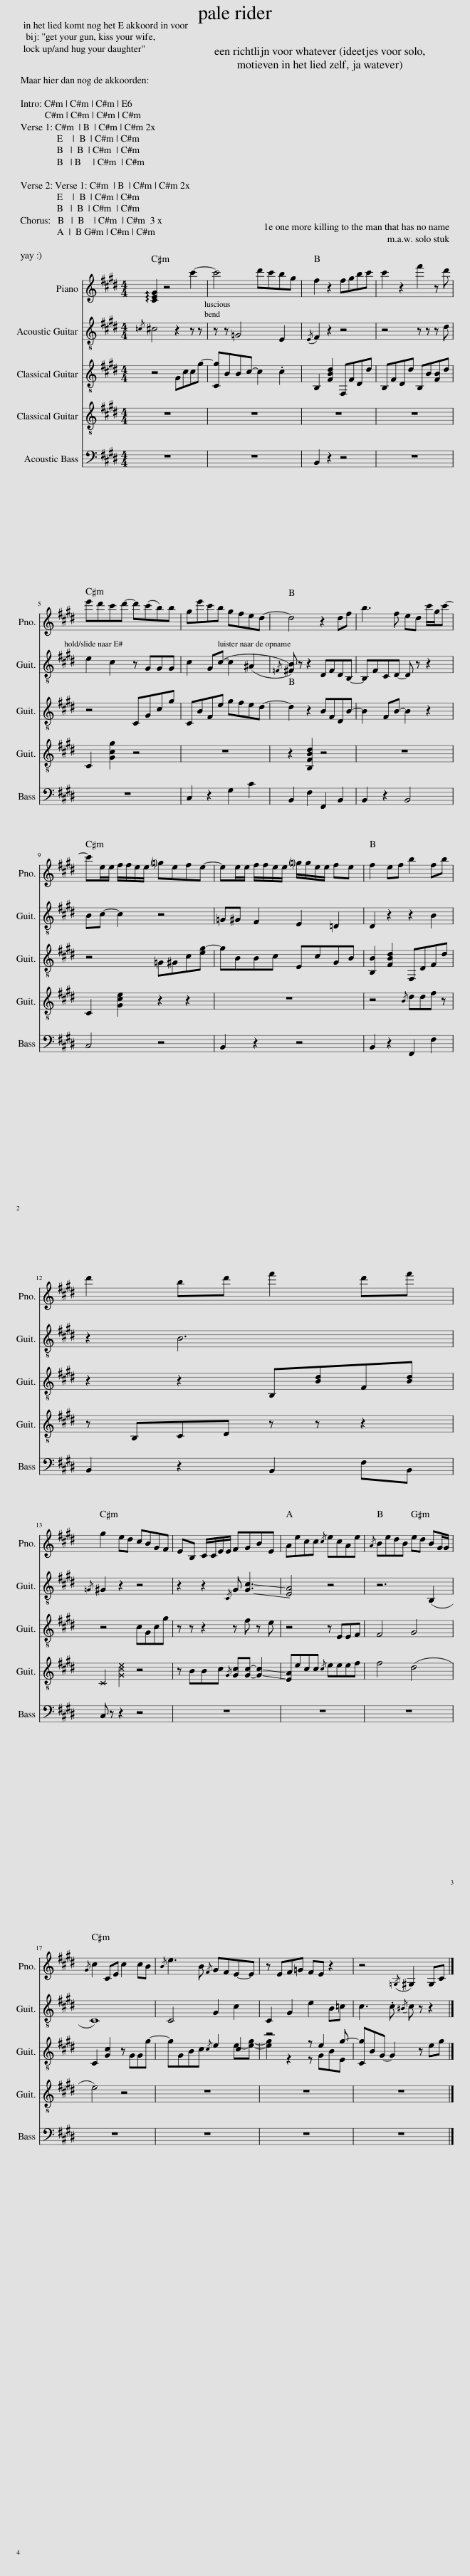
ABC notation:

X:1
%%score 1 2 ( 3 4 ) 5 6
L:1/8
M:4/4
I:linebreak $
K:E
V:1 treble
V:2 treble-8
V:3 treble-8
V:4 treble-8
V:5 treble-8
V:6 bass transpose=-12
V:1
 !arpeggio![CEG]2 z4 c'2- | c'4 d'c'bg | f2 z2 fgbc' | c'2 z2 f'2 z d' |$ e'd'c'd'- d'(c'b)b | %5
 ge'c'b gfed- | d4 z2 df | b3 f ed c'/g/c'- |$ c'e/e/ f/f/e/e/ !courtesy!=gefe- | ee/e/ f/f/e/e/ !courtesy!=g/g/e/e/ fe | %10
 f2 ef b2 fb |$ d'2 bd' f'2 d'f' |$ g2 ed cBGF | EB, C/C/E/E/ FGBE | Aecc{/c} ecAe | %15
{/A} BedB ed BG/G/ |${/G} c2 CE c2 cB |{/B} e3 B{/F} GFE-E | z EF=G FE z2 | z4{/=G,} ^G,2 G,C |] %20
V:2
{/=c} ^c4 z2 z z | z z =G4 E2 |{/E} F2 z2 z4 | z4 z z z d |$ e2 c2 z GGG | %5
 c2 G(c- c2) (^A2 |{/=F} [^FB]) z z2 DFDB,- | B,FCD- D z z2 |$ Bc- c2 z4 | =G^G F2 E2 =D2 | %10
 D2 z2 z2 B2 |$ z2 B6 |${/=G} ^G2 z2 z4 | z2 z2{/C} !-(!G !-(![Gc]3 | !-)![EA]4 z4 | %15
 z6 (B,2 |$ C8) | C4 G2 c2 | C2 G2 e2 B=c | c3 .c{/^B} c z z2 |] %20
V:3
 z4 Gccg- | [Cg]BBc- c2 .c2 | B,2 [FBd]2 F,FDd | B,FDd B,B[FB]d |$ z4 CGcg | %5
 CBGe gfed- | d2 z2 BFDB- | B2 FB- B2 z2 |$ z4 =G^Gc[eg-] | gBBc EcGB | %10
 [B,B]2 [FBd]2 F,DFd |$ z2 z2 B,[Bd]F[Bd] |$ z4 cGcg | z z z2 z f z e | z4 z EEF | %15
 F4 G4 |$ C2 [Gc]2 z GGg- | gGBc{/c} e2 c2 | z4 z e2 g- | [Cg]BG- G2 z eg |] %20
V:4
 x8 | x8 | x8 | x8 |$ x8 | %5
 x8 | x8 | x8 |$ x8 | x8 | %10
 x8 |$ x8 |$ x8 | x8 | x8 | %15
 x8 |$ x8 | x6 e-[eg]- | [eg]2 z2 z GBE | x8 |] %20
V:5
 z8 | z8 | z8 | z8 |$ C2 [Gcg]2 z4 | %5
 z8 | z2 [B,FBd]2 z4 | z8 |$ C2 [Gce]2 z2 z2 | z8 | %10
 z4{/B} ddf z |$ z B,CD z z z2 |$ C2 [Gce]2 z4 | z BBc{/G} [Gc][Gc]- !-(![Gc]2 | !-)![EA]ecc{/c} eeef | %15
 f4 (d4 |$ e4) z4 | z8 | z8 | z8 |] %20
V:6
 z8 | z8 | B,,2 z2 z4 | z8 |$ z8 | %5
 C,2 z2 G,2 C2 | B,,2 F,2 F,,2 B,,2 | B,,2 z2 B,,4 |$ C,4 z4 | B,,2 z2 z4 | %10
 B,,2 z2 F,,2 F,2 |$ B,,2 z2 B,,2 F,B,, |$ C, z z2 z4 | z8 | z8 | %15
 z8 |$ z8 | z8 | z8 | z8 |] %20
